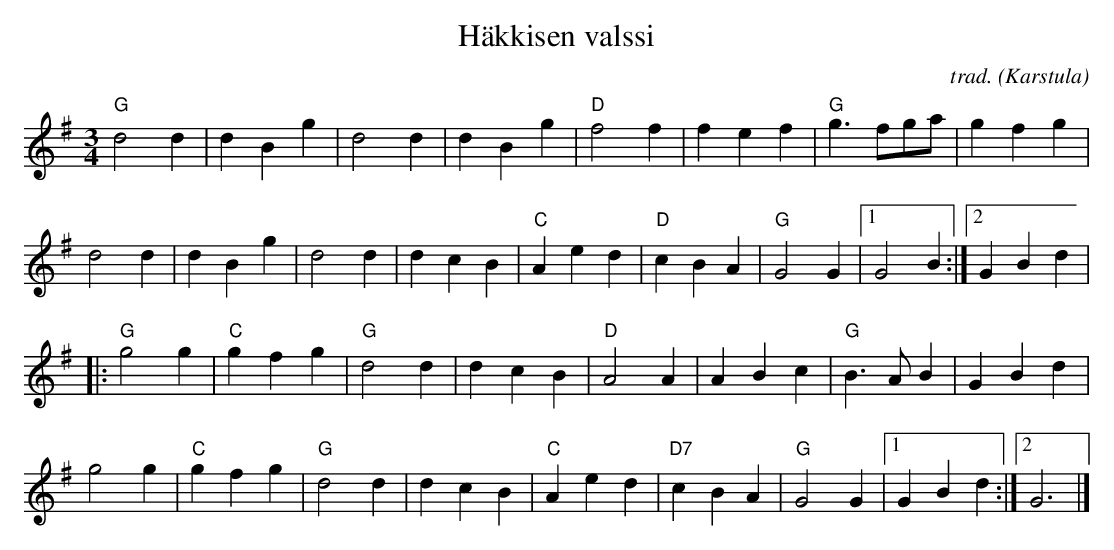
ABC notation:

X:1
T:Häkkisen valssi
C:trad.
O:Karstula
M:3/4
L:1/4
K:G
"G" d2d | dBg | d2d | dBg | "D" f2f | fef | "G" g>fg/a/ | gfg |
d2d | dBg | d2d | dcB | "C" Aed | "D" cBA | "G" G2G |1 G2B :|2 GBd |
|: "G" g2g | "C" gfg | "G" d2d | dcB | "D" A2A | ABc | "G" B>AB | GBd |
g2g | "C" gfg | "G" d2d | dcB | "C" Aed | "D7" cBA | "G" G2G |1 GBd :|2 G3 |]
